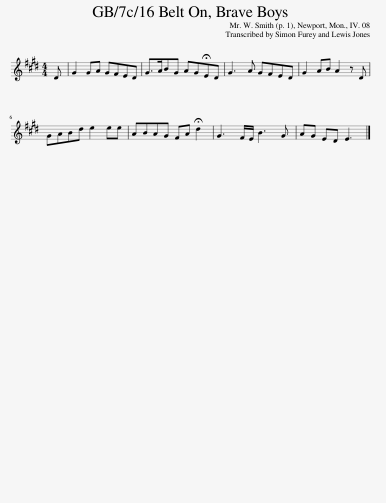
X:1
L:1/8
M:4/4
I:linebreak $
K:E
V:1 treble
V:1
 D | G2 GA GFED | G>ABG AG!fermata!ED | G3 A GFED | G2 AB A2 z D |$ %5
 GABd e2 ee | ABAG FA !fermata!d2 | G3 F/E/ B3 G | AG ED E3 |] %9
